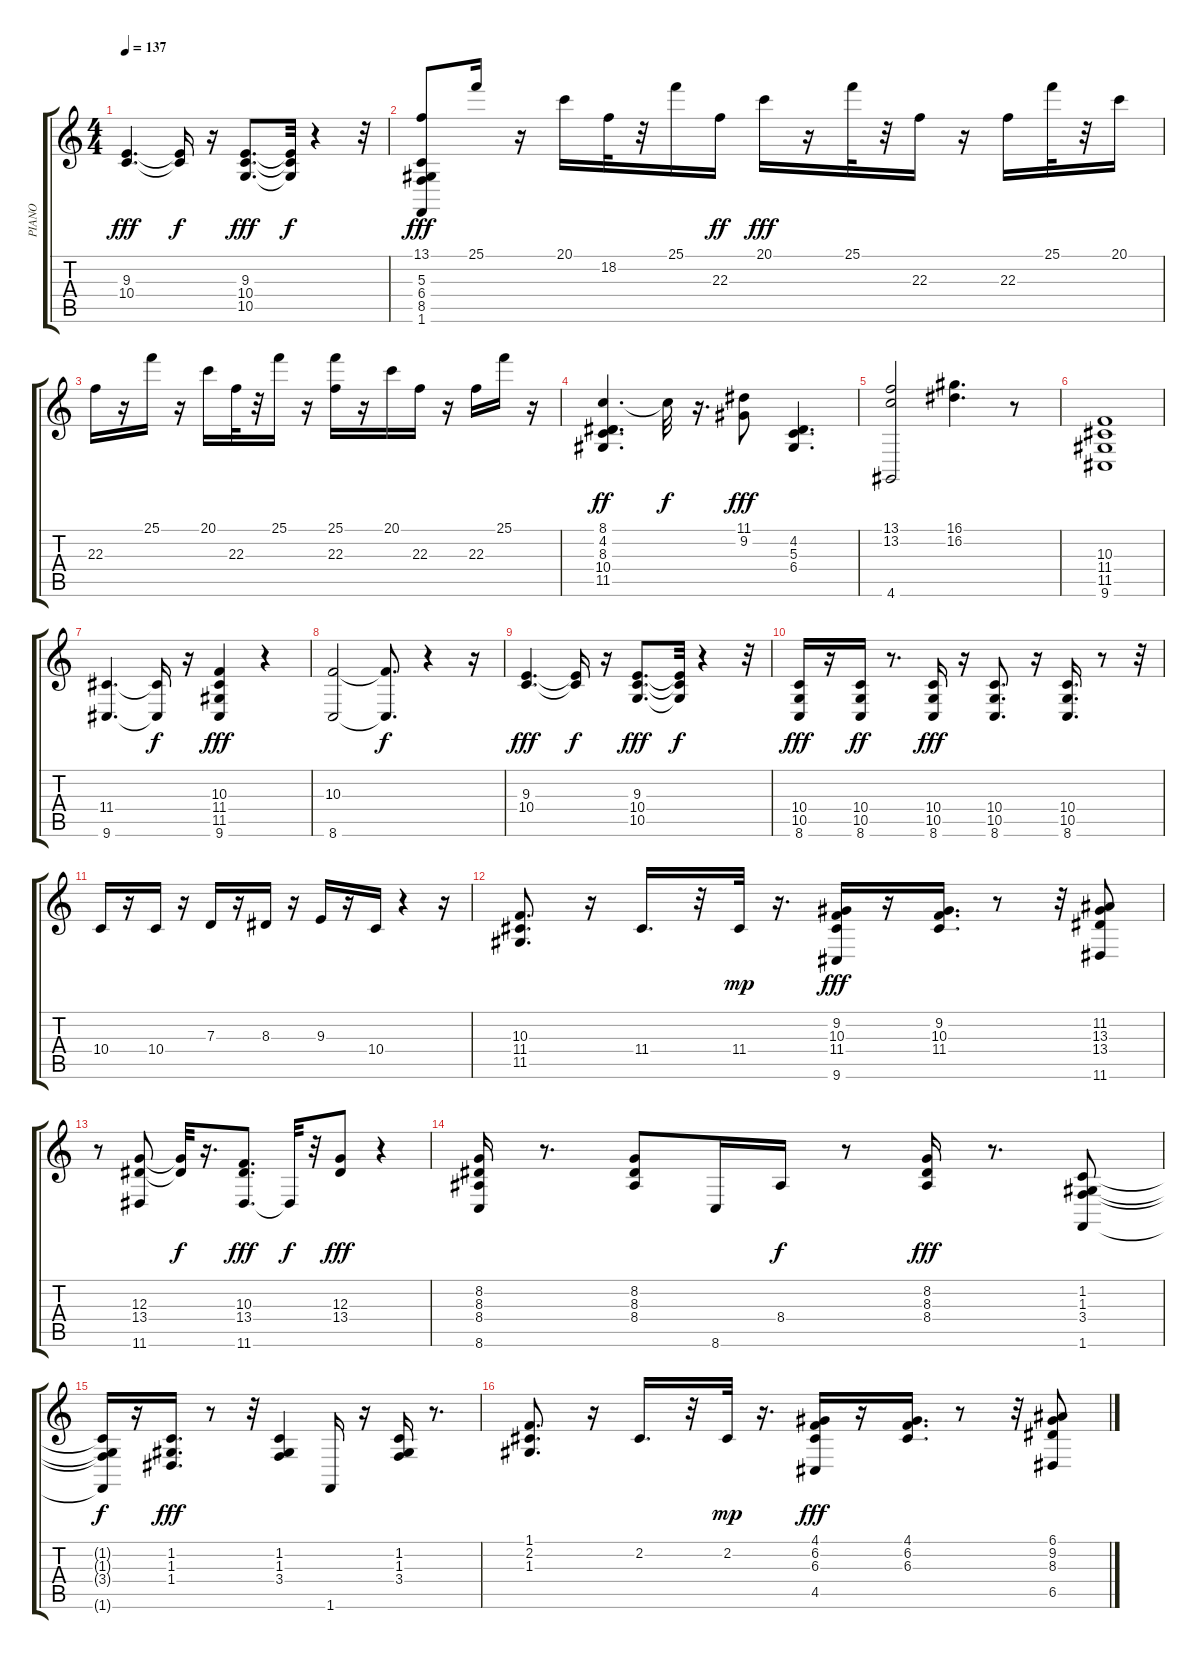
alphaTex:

\track ("PIANO" "PIANO") {instrument brightacousticpiano}
\staff {score tabs}
\tuning (E4 B3 G3 D3 A2 E2) {hide}
\ts (4 4)
\tempo 137
\clef g2
\ks c
(9.3 10.4).4{d dy fff} (9.3{t} 10.4{t}).16{dy f} r.16 (9.3 10.4 10.5).8{d dy fff} (9.3{t} 10.4{t} 10.5{t}).32{dy f} r.4 r.32 |
(13.1 5.3 6.4 8.5 1.6).8{dy fff} 25.1.16 r.16 20.1.16 18.2.32 r.32 25.1.16 22.3.16{dy ff} 20.1.16{dy fff} r.16 25.1.32 r.32 22.3.16 r.16 22.3.16 25.1.32 r.32 20.1.16 |
22.3.16 r.16 25.1.16 r.16 20.1.16 22.3.32 r.32 25.1.16 r.16 (25.1 22.3).16 r.16 20.1.16 22.3.16 r.16 22.3.16 25.1.16 r.16 |
(8.1 4.2 8.3 10.4 11.5).4{d dy ff} 8.1{t}.32{dy f} r.16{d} (11.1 9.2).8{dy fff} (4.2 5.3 6.4).4{d} |
(13.1 13.2 4.6).2 (16.1 16.2).4{d} r.8 |
(10.3 11.4 11.5 9.6).1 |
(11.4 9.6).4{d} (11.4{t} 9.6{t}).16{dy f} r.16 (10.3 11.4 11.5 9.6).4{dy fff} r.4 |
(10.3 8.6).2 (10.3{t} 8.6{t}).8{d dy f} r.4 r.16 |
(9.3 10.4).4{d dy fff} (9.3{t} 10.4{t}).16{dy f} r.16 (9.3 10.4 10.5).8{d dy fff} (9.3{t} 10.4{t} 10.5{t}).32{dy f} r.4 r.32 |
(10.4 10.5 8.6).16{dy fff} r.16 (10.4 10.5 8.6).16{dy ff} r.8{d} (10.4 10.5 8.6).16{dy fff} r.16 (10.4 10.5 8.6).8{d} r.16 (10.4 10.5 8.6).16{d} r.8 r.32 |
10.4.16 r.16 10.4.16 r.16 7.3.16 r.16 8.3.16 r.16 9.3.16 r.16 10.4.16 r.4 r.16 |
(10.3 11.4 11.5).8{d} r.16 11.4.16{d} r.32 11.4.32{dy mp} r.16{d} (9.2 10.3 11.4 9.6).16{dy fff} r.16 (9.2 10.3 11.4).16{d} r.8 r.32 (11.2 13.3 13.4 11.6).8 |
r.8 (12.3 13.4 11.6).8 (12.3{t} 13.4{t}).32{dy f} r.16{d} (10.3 13.4 11.6).8{d dy fff} 11.6{t}.32{dy f} r.32 (12.3 13.4).8{dy fff} r.4 |
(8.2 8.3 8.4 8.6).16 r.8{d} (8.2 8.3 8.4).8 8.6.16 8.4.16{dy f} r.8 (8.2 8.3 8.4).16{dy fff} r.8{d} (1.2 1.3 3.4 1.6).8 |
(1.2{t} 1.3{t} 3.4{t} 1.6{t}).16{dy f} r.16 (1.2 1.3 1.4).16{d dy fff} r.8 r.32 (1.2 1.3 3.4).4 1.6.16 r.16 (1.2 1.3 3.4).16 r.8{d} |
(1.1 2.2 1.3).8{d} r.16 2.2.16{d} r.32 2.2.32{dy mp} r.16{d} (4.1 6.2 6.3 4.5).16{dy fff} r.16 (4.1 6.2 6.3).16{d} r.8 r.32 (6.1 9.2 8.3 6.5).8
